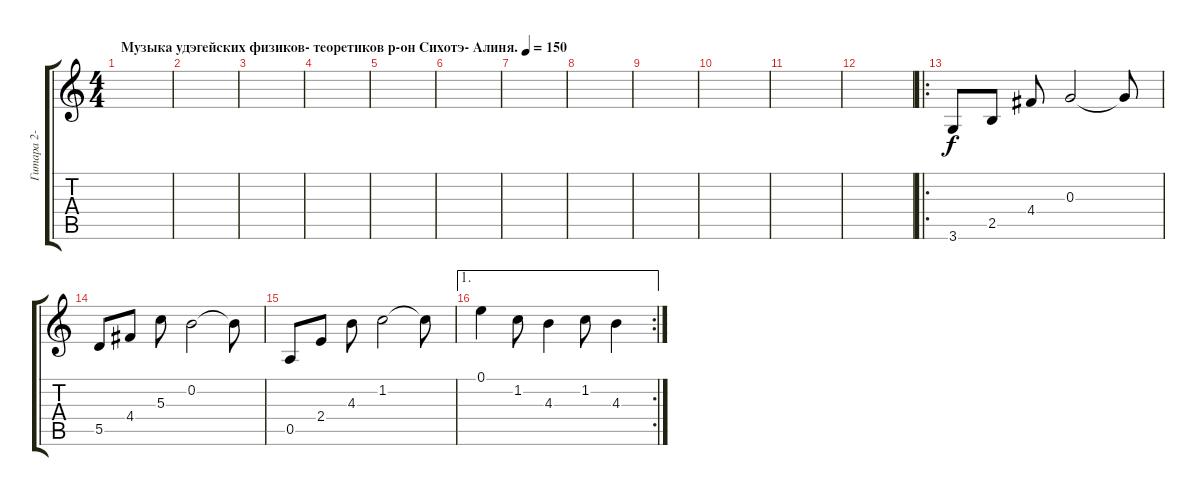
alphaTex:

\track ("Гитара 2- чистый звук" "Гитара 2- ") {instrument electricguitarclean bank 9}
\staff {score tabs}
\tuning (E4 B3 G3 D3 A2 E2) {hide}
\ts (4 4)
\tempo (150 "Музыка удэгейских физиков- теоретиков р-он Сихотэ- Алиня.")
\clef g2
\ks c
|
|
|
|
|
|
|
|
|
|
|
|
\ro
3.6.8 2.5.8 4.4.8 0.3.2 0.3{t}.8 |
5.5.8 4.4.8 5.3.8 0.2.2 0.2{t}.8 |
0.5.8 2.4.8 4.3.8 1.2.2 1.2{t}.8 |
\ae 1
\rc 2
0.1.4 1.2.8 4.3.4 1.2.8 4.3.4
